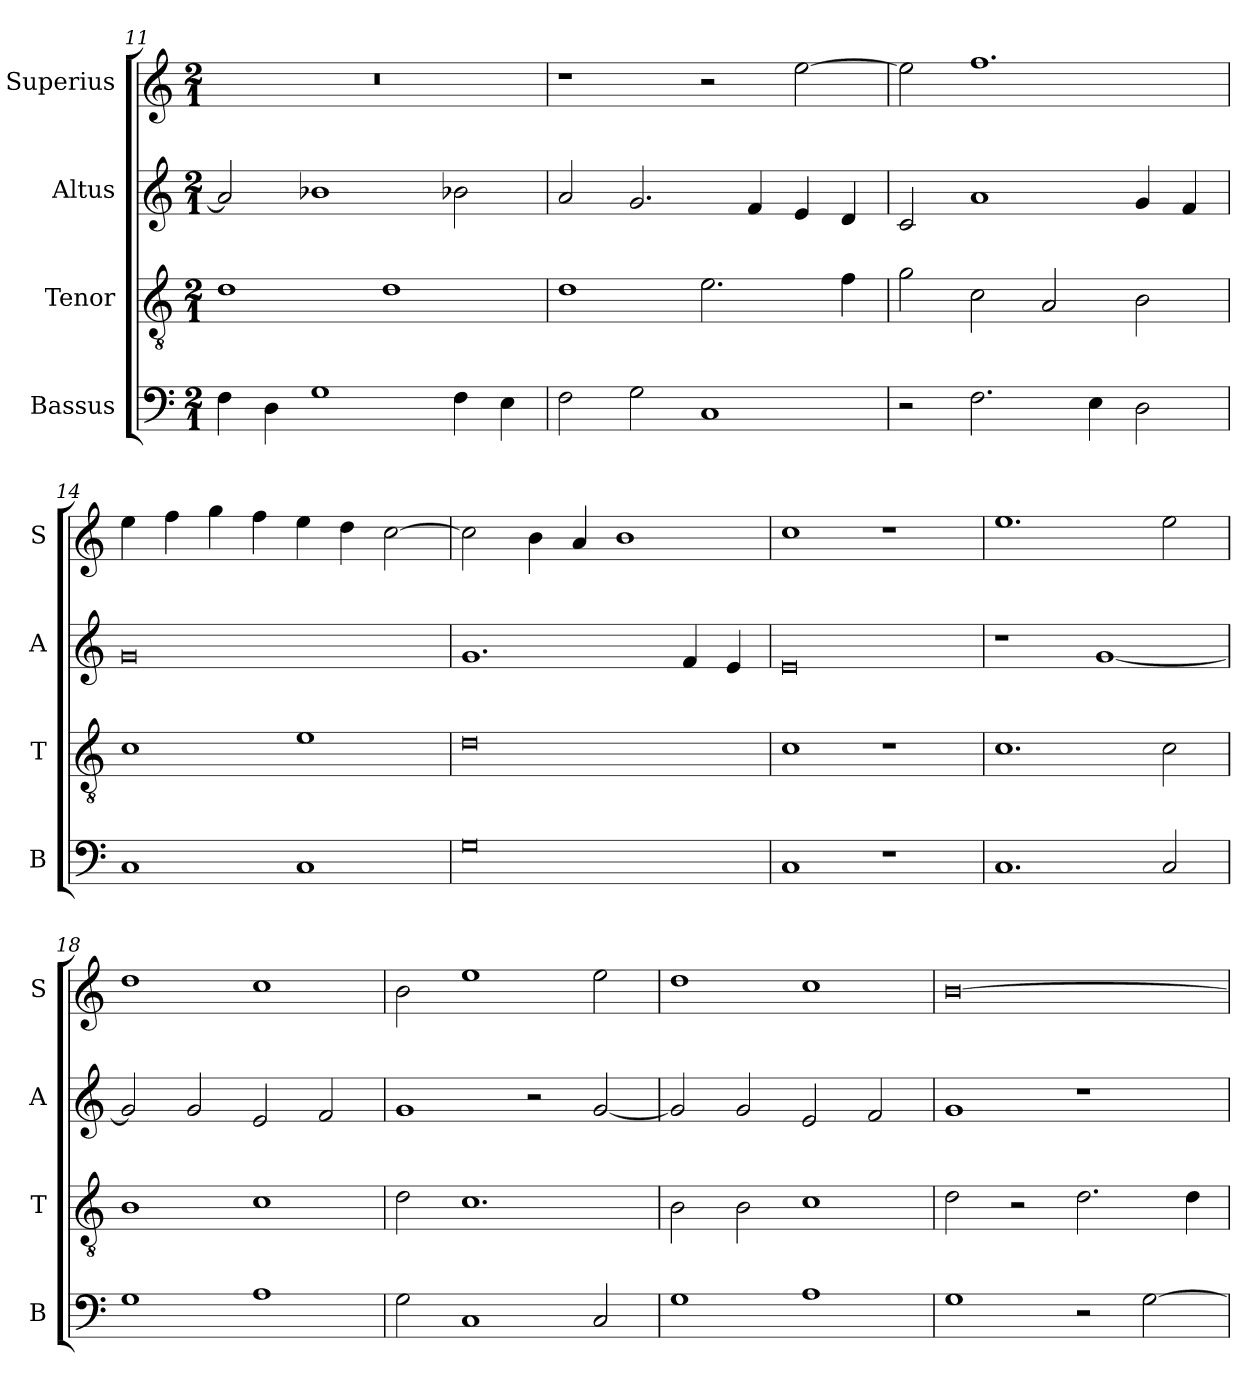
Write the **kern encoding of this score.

**kern	**kern	**kern	**kern
*part4	*part3	*part2	*part1
*staff4	*staff3	*staff2	*staff1
*I"Bassus	*I"Tenor	*I"Altus	*I"Superius
*I'B	*I'T	*I'A	*I'S
*clefF4	*clefGv2	*clefG2	*clefG2
*k[]	*k[]	*k[]	*k[]
*C:	*C:	*C:	*C:
*M2/1	*M2/1	*M2/1	*M2/1
=11	=11	=11	=11
4F	1d	2a]	0r
4D	.	.	.
1G	.	1b-X	.
.	1d	.	.
4F	.	2b-X	.
4E	.	.	.
=12	=12	=12	=12
2F	1d	2a	1r
2G	.	2.g	.
1C	2.e	.	2r
.	.	4f	.
.	.	4e	[2ee
.	4f	4d	.
=13	=13	=13	=13
2r	2g	2c	2ee]
2.F	2c	1a	1.ff
.	2A	.	.
4E	.	.	.
2D	2B	4g	.
.	.	4f	.
=14	=14	=14	=14
1C	1c	0g	4ee
.	.	.	4ff
.	.	.	4gg
.	.	.	4ff
1C	1e	.	4ee
.	.	.	4dd
.	.	.	[2cc
=15	=15	=15	=15
0G	0d	1.g	2cc]
.	.	.	4b
.	.	.	4a
.	.	.	1b
.	.	4f	.
.	.	4e	.
=16	=16	=16	=16
1C	1c	0e	1cc
1r	1r	.	1r
=17	=17	=17	=17
1.C	1.c	1r	1.ee
.	.	[1g	.
2C	2c	.	2ee
=18	=18	=18	=18
1G	1B	2g]	1dd
.	.	2g	.
1A	1c	2e	1cc
.	.	2f	.
=19	=19	=19	=19
2G	2d	1g	2b
1C	1.c	.	1ee
.	.	2r	.
2C	.	[2g	2ee
=20	=20	=20	=20
1G	2B	2g]	1dd
.	2B	2g	.
1A	1c	2e	1cc
.	.	2f	.
=21	=21	=21	=21
1G	2d	1g	[0b
.	2r	.	.
2r	2.d	1r	.
[2G	.	.	.
.	4d	.	.
=	=	=	=
*-	*-	*-	*-
